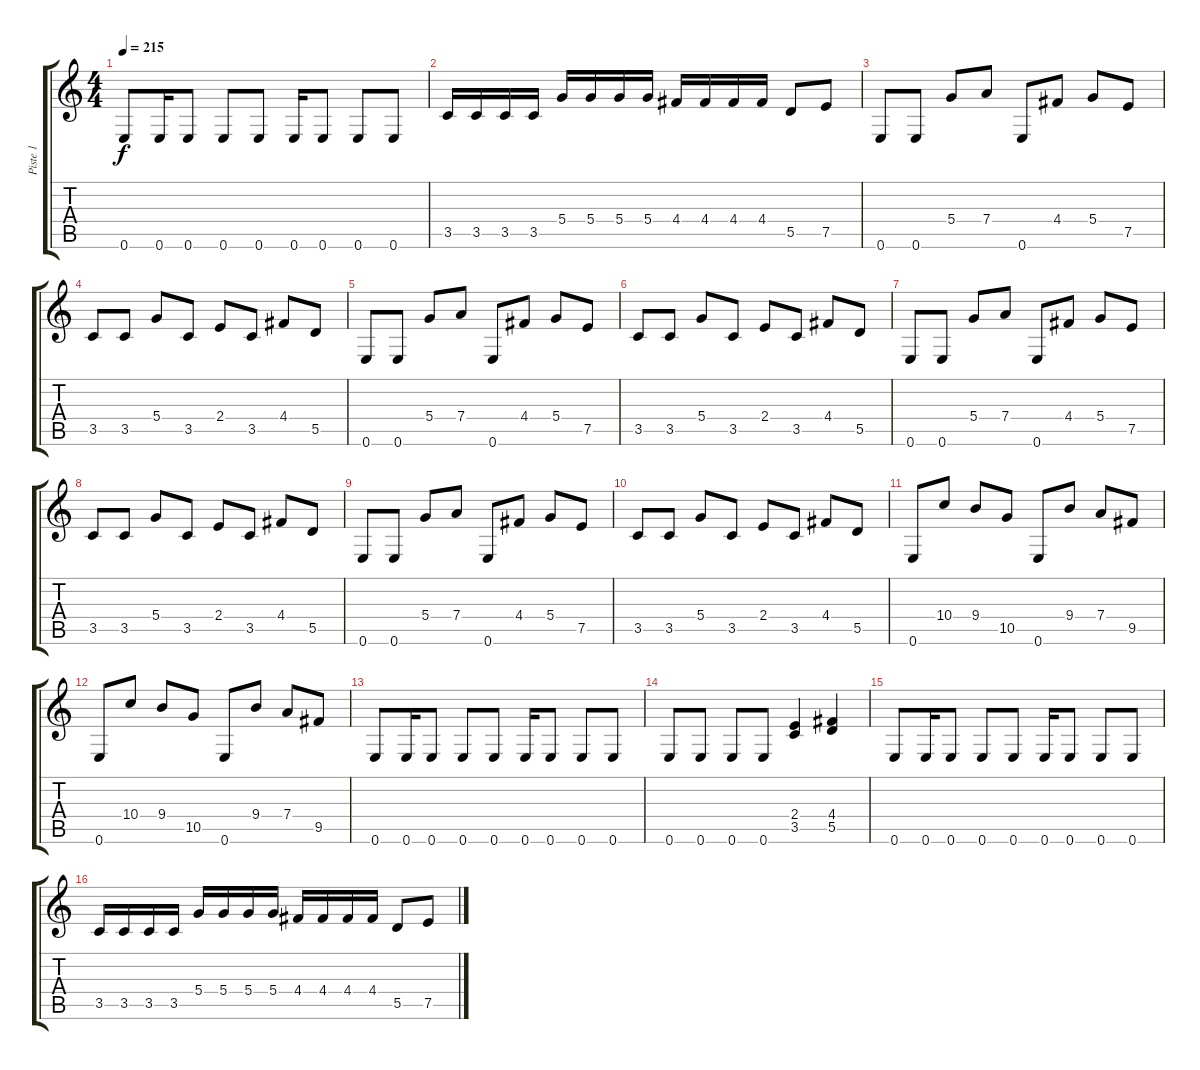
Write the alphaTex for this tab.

\track ("Piste 1" "Piste 1") {instrument distortionguitar}
\staff {score tabs}
\tuning (E4 B3 G3 D3 A2 E2) {hide}
\ts (4 4)
\tempo 215
\clef g2
\ks c
0.6.8{dy f} 0.6.16 0.6.8 0.6.8 0.6.8 0.6.16 0.6.8 0.6.8 0.6.8 |
3.5.16 3.5.16 3.5.16 3.5.16 5.4.16 5.4.16 5.4.16 5.4.16 4.4.16 4.4.16 4.4.16 4.4.16 5.5.8 7.5.8 |
0.6.8 0.6.8 5.4.8 7.4.8 0.6.8 4.4.8 5.4.8 7.5.8 |
3.5.8 3.5.8 5.4.8 3.5.8 2.4.8 3.5.8 4.4.8 5.5.8 |
0.6.8 0.6.8 5.4.8 7.4.8 0.6.8 4.4.8 5.4.8 7.5.8 |
3.5.8 3.5.8 5.4.8 3.5.8 2.4.8 3.5.8 4.4.8 5.5.8 |
0.6.8 0.6.8 5.4.8 7.4.8 0.6.8 4.4.8 5.4.8 7.5.8 |
3.5.8 3.5.8 5.4.8 3.5.8 2.4.8 3.5.8 4.4.8 5.5.8 |
0.6.8 0.6.8 5.4.8 7.4.8 0.6.8 4.4.8 5.4.8 7.5.8 |
3.5.8 3.5.8 5.4.8 3.5.8 2.4.8 3.5.8 4.4.8 5.5.8 |
0.6.8 10.4.8 9.4.8 10.5.8 0.6.8 9.4.8 7.4.8 9.5.8 |
0.6.8 10.4.8 9.4.8 10.5.8 0.6.8 9.4.8 7.4.8 9.5.8 |
0.6.8 0.6.16 0.6.8 0.6.8 0.6.8 0.6.16 0.6.8 0.6.8 0.6.8 |
0.6.8 0.6.8 0.6.8 0.6.8 (2.4 3.5).4 (4.4 5.5).4 |
0.6.8 0.6.16 0.6.8 0.6.8 0.6.8 0.6.16 0.6.8 0.6.8 0.6.8 |
3.5.16 3.5.16 3.5.16 3.5.16 5.4.16 5.4.16 5.4.16 5.4.16 4.4.16 4.4.16 4.4.16 4.4.16 5.5.8 7.5.8
